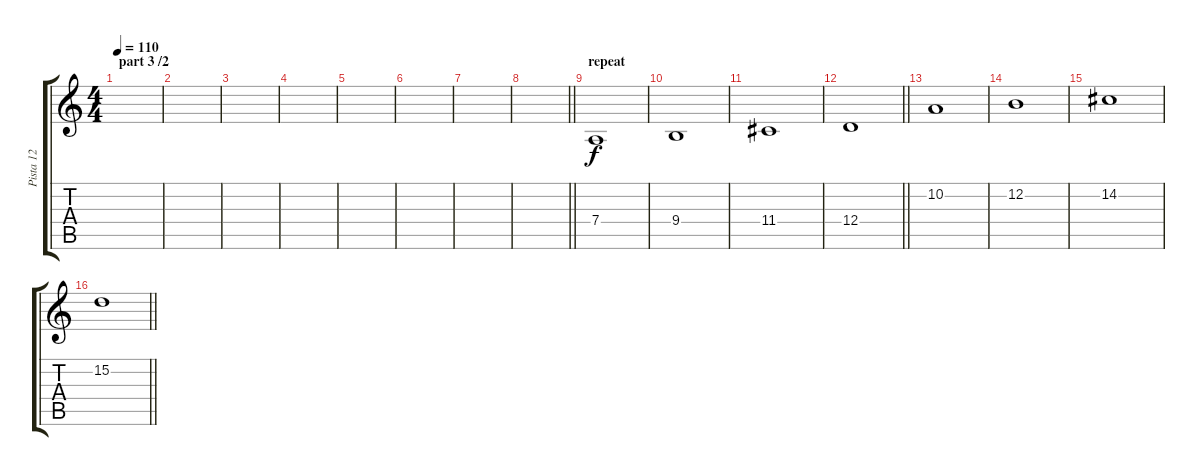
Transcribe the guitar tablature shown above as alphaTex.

\track ("Pista 12" "Pista 12") {instrument piccolo}
\staff {score tabs}
\tuning (E4 B3 G3 D3 A2 E2) {hide}
\ts (4 4)
\section ("" "part 3 /2")
\tempo 110
\clef g2
\ks c
|
|
|
|
|
|
|
\barLineRight lightlight
|
\section ("" "repeat")
7.4.1{dy f} |
9.4.1 |
11.4.1 |
\barLineRight lightlight
12.4.1 |
10.2.1 |
12.2.1 |
14.2.1 |
\barLineRight lightlight
15.2.1
